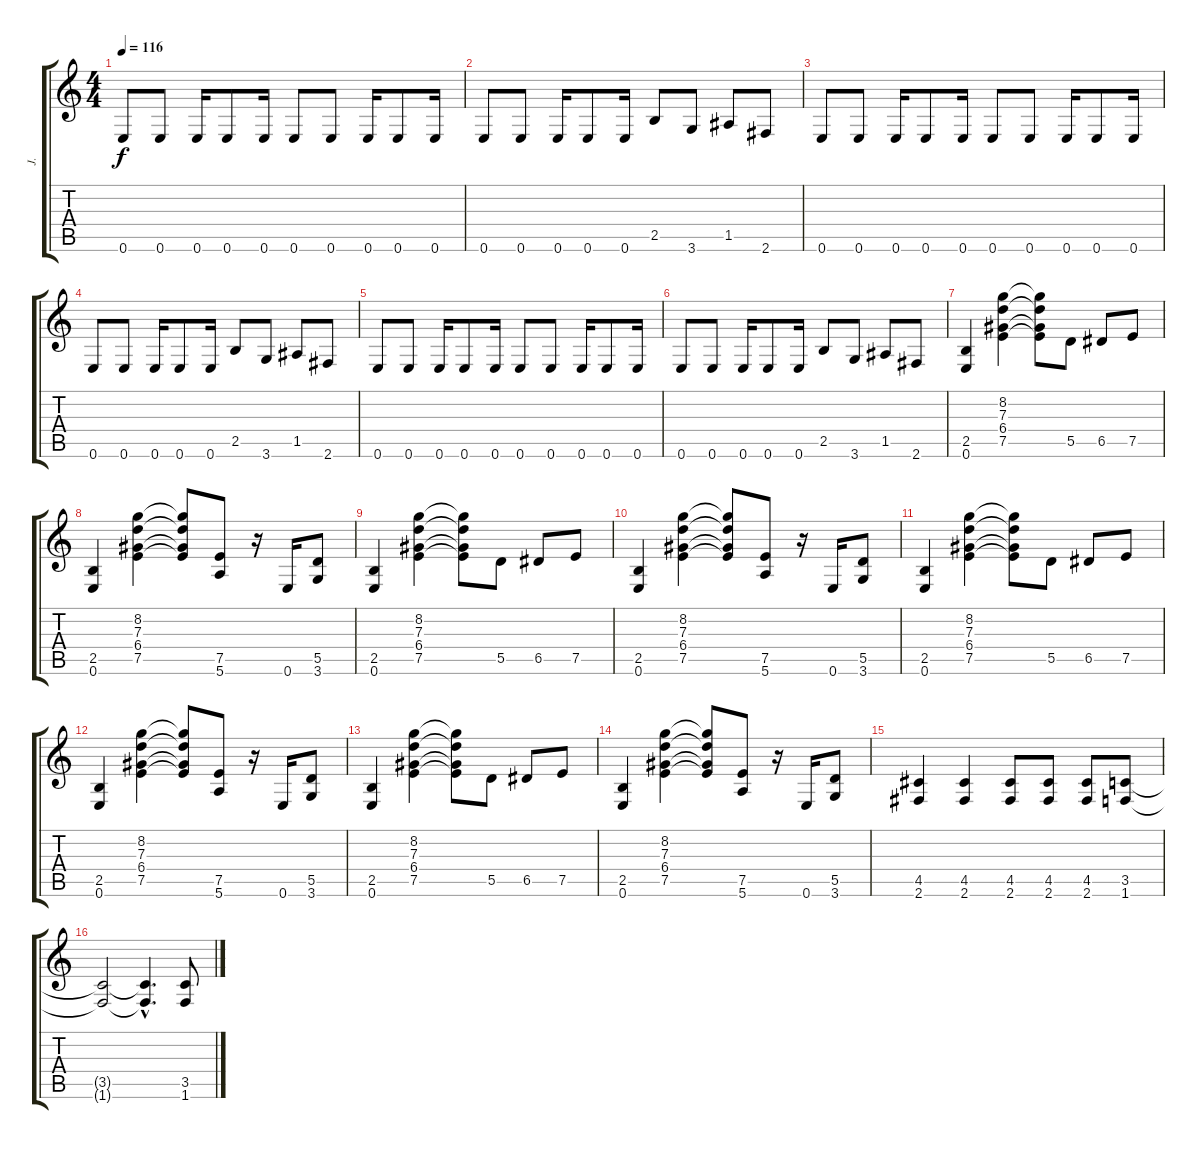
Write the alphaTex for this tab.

\track ("J." "J.") {instrument distortionguitar}
\staff {score tabs}
\tuning (E4 B3 G3 D3 A2 E2) {hide}
\ts (4 4)
\tempo 116
\clef g2
\ks c
0.6.8{dy f} 0.6.8 0.6.16 0.6.8 0.6.16 0.6.8 0.6.8 0.6.16 0.6.8 0.6.16 |
0.6.8 0.6.8 0.6.16 0.6.8 0.6.16 2.5.8 3.6.8 1.5.8 2.6.8 |
0.6.8 0.6.8 0.6.16 0.6.8 0.6.16 0.6.8 0.6.8 0.6.16 0.6.8 0.6.16 |
0.6.8 0.6.8 0.6.16 0.6.8 0.6.16 2.5.8 3.6.8 1.5.8 2.6.8 |
0.6.8 0.6.8 0.6.16 0.6.8 0.6.16 0.6.8 0.6.8 0.6.16 0.6.8 0.6.16 |
0.6.8 0.6.8 0.6.16 0.6.8 0.6.16 2.5.8 3.6.8 1.5.8 2.6.8 |
(2.5 0.6).4 (8.2 7.3 6.4 7.5).4 (8.2{t} 7.3{t} 6.4{t} 7.5{t}).8 5.5.8 6.5.8 7.5.8 |
(2.5 0.6).4 (8.2 7.3 6.4 7.5).4 (8.2{t} 7.3{t} 6.4{t} 7.5{t}).8 (7.5 5.6).8 r.16 0.6.16 (5.5 3.6).8 |
(2.5 0.6).4 (8.2 7.3 6.4 7.5).4 (8.2{t} 7.3{t} 6.4{t} 7.5{t}).8 5.5.8 6.5.8 7.5.8 |
(2.5 0.6).4 (8.2 7.3 6.4 7.5).4 (8.2{t} 7.3{t} 6.4{t} 7.5{t}).8 (7.5 5.6).8 r.16 0.6.16 (5.5 3.6).8 |
(2.5 0.6).4 (8.2 7.3 6.4 7.5).4 (8.2{t} 7.3{t} 6.4{t} 7.5{t}).8 5.5.8 6.5.8 7.5.8 |
(2.5 0.6).4 (8.2 7.3 6.4 7.5).4 (8.2{t} 7.3{t} 6.4{t} 7.5{t}).8 (7.5 5.6).8 r.16 0.6.16 (5.5 3.6).8 |
(2.5 0.6).4 (8.2 7.3 6.4 7.5).4 (8.2{t} 7.3{t} 6.4{t} 7.5{t}).8 5.5.8 6.5.8 7.5.8 |
(2.5 0.6).4 (8.2 7.3 6.4 7.5).4 (8.2{t} 7.3{t} 6.4{t} 7.5{t}).8 (7.5 5.6).8 r.16 0.6.16 (5.5 3.6).8 |
(4.5 2.6).4 (4.5 2.6).4 (4.5 2.6).8 (4.5 2.6).8 (4.5 2.6).8 (3.5 1.6).8 |
(3.5{t} 1.6{t}).2 (3.5{hac t} 1.6{hac t}).4{d} (3.5 1.6).8
